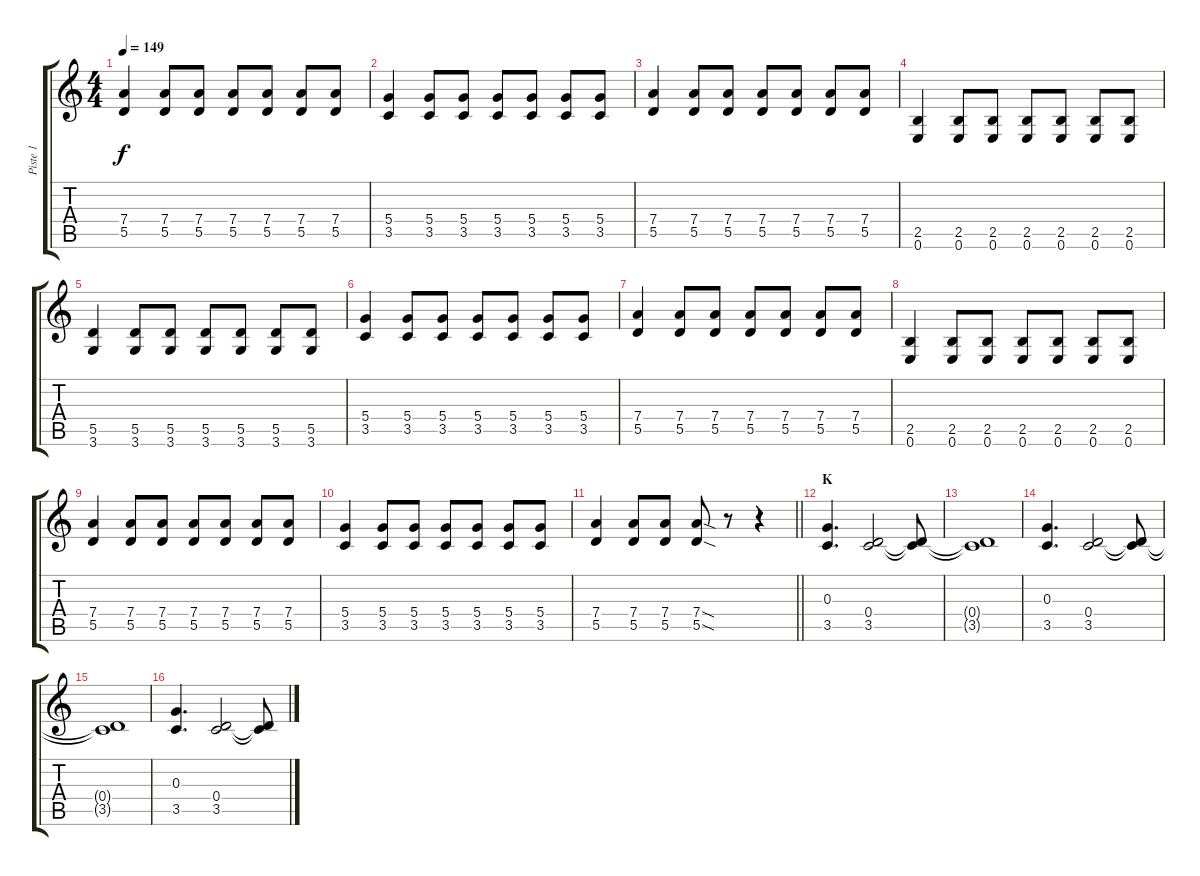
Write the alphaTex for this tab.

\track ("Piste 1" "Piste 1") {instrument electricguitarmuted}
\staff {score tabs}
\tuning (E4 B3 G3 D3 A2 E2) {hide}
\ts (4 4)
\tempo 149
\clef g2
\ks c
(7.4 5.5).4{dy f} (7.4 5.5).8 (7.4 5.5).8 (7.4 5.5).8 (7.4 5.5).8 (7.4 5.5).8 (7.4 5.5).8 |
(5.4 3.5).4 (5.4 3.5).8 (5.4 3.5).8 (5.4 3.5).8 (5.4 3.5).8 (5.4 3.5).8 (5.4 3.5).8 |
(7.4 5.5).4 (7.4 5.5).8 (7.4 5.5).8 (7.4 5.5).8 (7.4 5.5).8 (7.4 5.5).8 (7.4 5.5).8 |
(2.5 0.6).4 (2.5 0.6).8 (2.5 0.6).8 (2.5 0.6).8 (2.5 0.6).8 (2.5 0.6).8 (2.5 0.6).8 |
(5.5 3.6).4 (5.5 3.6).8 (5.5 3.6).8 (5.5 3.6).8 (5.5 3.6).8 (5.5 3.6).8 (5.5 3.6).8 |
(5.4 3.5).4 (5.4 3.5).8 (5.4 3.5).8 (5.4 3.5).8 (5.4 3.5).8 (5.4 3.5).8 (5.4 3.5).8 |
(7.4 5.5).4 (7.4 5.5).8 (7.4 5.5).8 (7.4 5.5).8 (7.4 5.5).8 (7.4 5.5).8 (7.4 5.5).8 |
(2.5 0.6).4 (2.5 0.6).8 (2.5 0.6).8 (2.5 0.6).8 (2.5 0.6).8 (2.5 0.6).8 (2.5 0.6).8 |
(7.4 5.5).4 (7.4 5.5).8 (7.4 5.5).8 (7.4 5.5).8 (7.4 5.5).8 (7.4 5.5).8 (7.4 5.5).8 |
(5.4 3.5).4 (5.4 3.5).8 (5.4 3.5).8 (5.4 3.5).8 (5.4 3.5).8 (5.4 3.5).8 (5.4 3.5).8 |
\barLineRight lightlight
(7.4 5.5).4 (7.4 5.5).8 (7.4 5.5).8 (7.4{sod} 5.5{sod}).8 r.8 r.4 |
\section ("" "K")
(0.3 3.5).4{d instrument electricguitarmuted} (0.4 3.5).2 (0.4{t} 3.5{t}).8 |
(0.4{t} 3.5{t}).1 |
(0.3 3.5).4{d} (0.4 3.5).2 (0.4{t} 3.5{t}).8 |
(0.4{t} 3.5{t}).1 |
(0.3 3.5).4{d} (0.4 3.5).2 (0.4{t} 3.5{t}).8
